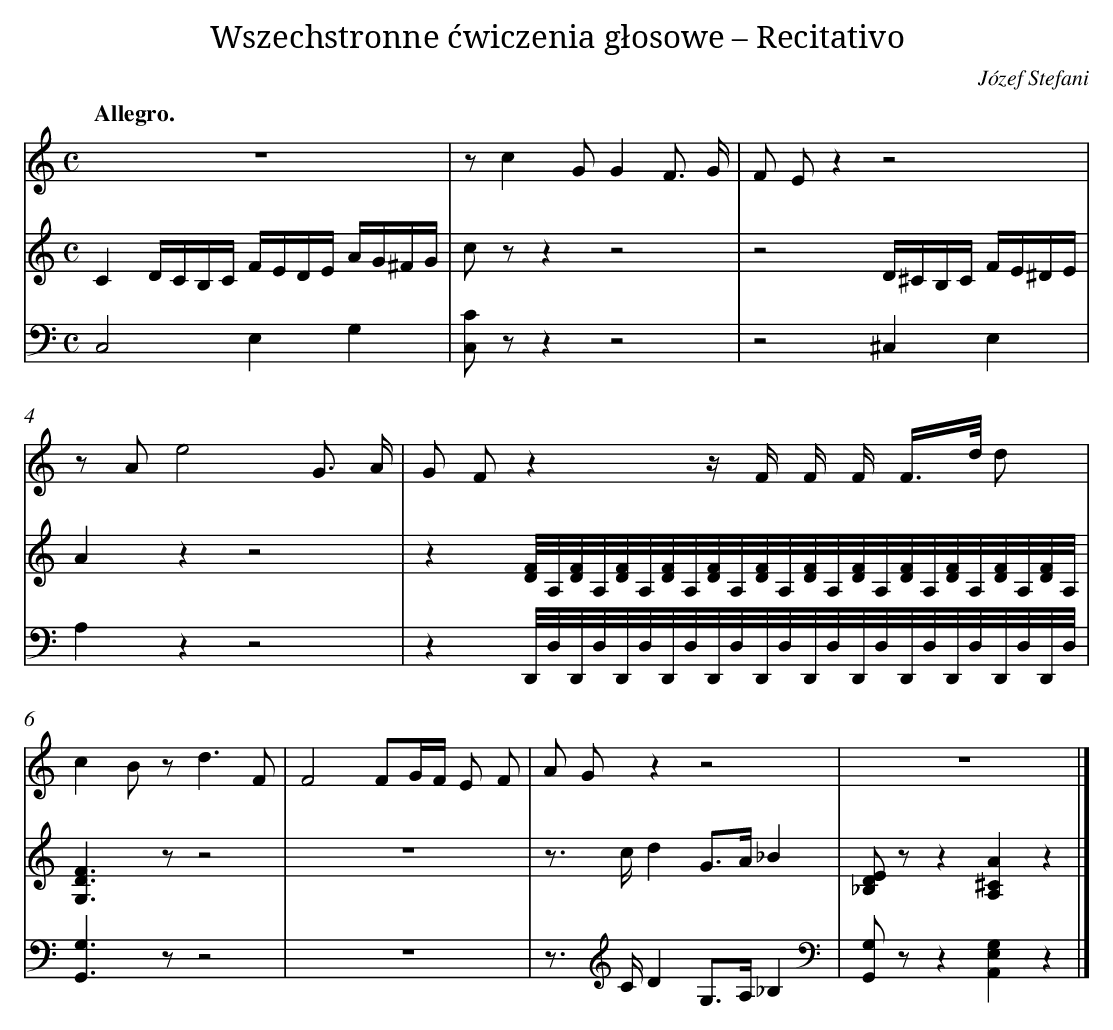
X:1
T: Wszechstronne ćwiczenia głosowe – Recitativo
C: Józef Stefani
L: 1/16
M: C
Q: "Allegro."
V: 1 clef=treble
V: 2 clef=treble
V: 3 clef=bass
K: C
[V:1] z16 |
[V:2] C4DCB,C FEDE AG^FG |
[V:3] C,8E,4G,4 |
[V:1] z2c4G2G4F3 G |
[V:2] c2 z2z4z8 |
[V:3] [C2C,2] z2z4z8 |
[V:1] F2 E2z4z8 |
[V:2] z8D^CB,C FE^DE |
[V:3] z8^C,4E,4 |
[V:1] z2 A2e8G3 A |
[V:2] A4z4z8 |
[V:3] A,4z4z8 |
[V:1] G2 F2z4z F F F F>d d2 |
[V:2] z4[F/D/]A,/[F/D/]A,/[F/D/]A,/[F/D/]A,/[F/D/]A,/[F/D/]A,/[F/D/]A,/[F/D/]A,/[F/D/]A,/[F/D/]A,/[F/D/]A,/[F/D/]A,/ |
[V:3] z4D,,/D,/D,,/D,/D,,/D,/D,,/D,/D,,/D,/D,,/D,/D,,/D,/D,,/D,/D,,/D,/D,,/D,/D,,/D,/D,,/D,/ |
[V:1] c4B2 z4<d4F2 |
[V:2] [F4D4G,4]>z4z8 |
[V:3] [G,4G,,4]>z4z8 |
[V:1] F8F2GF E2 F2 |
[V:2] z16 |
[V:3] z16 |
[V:1] A2 G2z4z8 |
[V:2] z2> c2d4G2>A2_B4 |
[V:3] z2>[K:clef=treble] C2D4G,2>A,2_B,4 |
[V:1] z16 |]
[V:2] [E2D2_B,2] z2z4[A4^C4A,4]z4 |]
[V:3] [K:clef=bass][G,2G,,2] z2z4[G,4E,4A,,4]z4 |]
